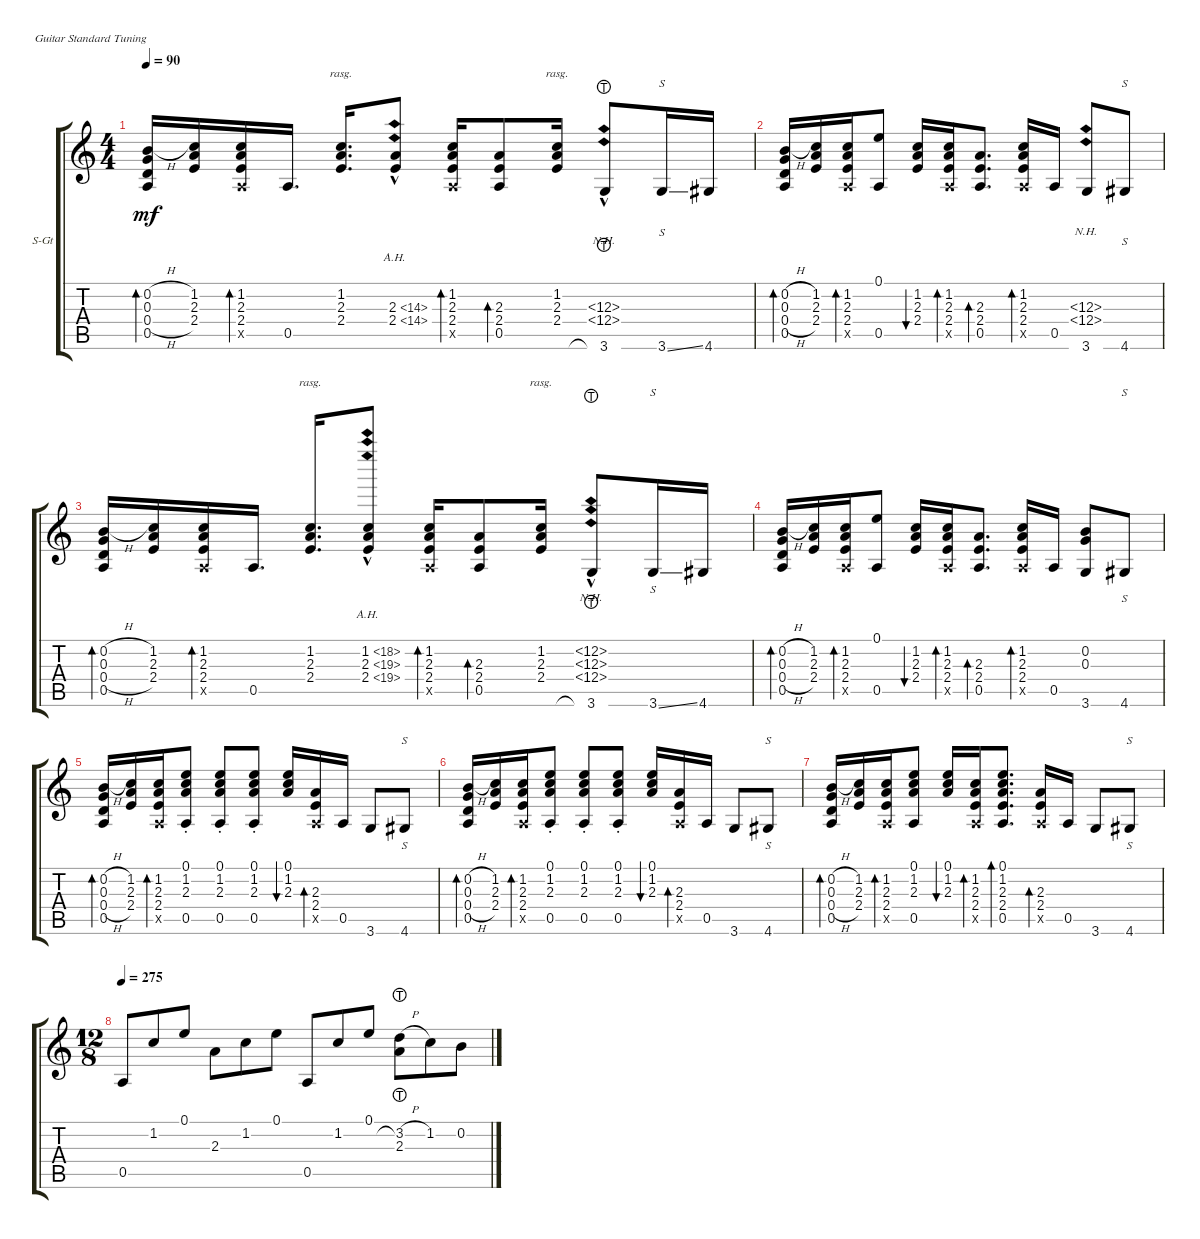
\defaultSystemsLayout 4
\bracketExtendMode groupsimilarinstruments
\firstSystemTrackNameOrientation horizontal
\otherSystemsTrackNameOrientation horizontal
\track ("Steel Guitar" "S-Gt") {instrument acousticguitarsteel}
\staff {score tabs}
\tuning (E4 B3 G3 D3 A2 E2)
\ts (4 4)
\tempo 90
\clef g2
\ks c
(0.5 0.4{h} 0.3{h} 0.2{h}).16{bd 30 dy mf} (1.2 2.3 2.4).16 (0.5{x} 2.4 2.3 1.2).16{bd 30} 0.5.16{d} (2.4 2.3 1.2).16{d rasg amitriplet} (2.3{ah 12 hac} 2.4{ah 12 hac}).8 (0.5{x} 2.4 2.3 1.2).16{bd 30} (0.5 2.4 2.3).8{bd 30} (1.2 2.3 2.4).16{rasg amitriplet} (3.6{lht} 12.3{nh hac} 12.4{nh hac}).8 3.6{ss}.16{s} 4.6.16 |
(0.5 0.4{h} 0.3{h} 0.2{h}).16{bd 30} (1.2 2.3 2.4).16 (0.5{x} 2.4 2.3 1.2).16{bd 30} (0.1 0.5).8 (1.2 2.3 2.4).16{bu 30} (0.5{x} 2.4 2.3 1.2).16{bd 30} (0.5 2.4 2.3).8{d bd 30} (0.5{x} 2.4 2.3 1.2).16{bd 30} 0.5.16 (3.6 12.3{nh} 12.4{nh}).8 4.6.8{s} |
(0.5 0.4{h} 0.3{h} 0.2{h}).16{bd 30} (1.2 2.3 2.4).16 (0.5{x} 2.4 2.3 1.2).16{bd 30} 0.5.16{d} (2.4 2.3 1.2).16{d rasg amitriplet} (2.3{ah 17 hac} 2.4{ah 17 hac} 1.2{ah 17 hac}).8 (0.5{x} 2.4 2.3 1.2).16{bd 30} (0.5 2.4 2.3).8{bd 30} (1.2 2.3 2.4).16{rasg amitriplet} (3.6{lht} 12.3{nh hac} 12.4{nh hac} 12.2{nh hac}).8 3.6{ss}.16{s} 4.6.16 |
(0.5 0.4{h} 0.3{h} 0.2{h}).16{bd 30} (1.2 2.3 2.4).16 (0.5{x} 2.4 2.3 1.2).16{bd 30} (0.1 0.5).8 (1.2 2.3 2.4).16{bu 30} (0.5{x} 2.4 2.3 1.2).16{bd 30} (0.5 2.4 2.3).8{d bd 30} (0.5{x} 2.4 2.3 1.2).16{bd 30} 0.5.16 (3.6 0.2 0.3).8 4.6.8{s} |
(0.5 0.4{h} 0.3{h} 0.2{h}).16{bd 30} (1.2 2.3 2.4).16 (0.5{x} 2.4 2.3 1.2).16{bd 30} (0.5{st} 0.1{st} 1.2{st} 2.3{st}).8 (2.3{st} 1.2{st} 0.1{st} 0.5{st}).8 (0.5{st} 2.3{st} 1.2{st} 0.1{st}).8 (0.1 1.2 2.3).16{bu 30} (2.4 0.5{x} 2.3).16{bd 30} 0.5.16 3.6.8 4.6.8{s} |
(0.5 0.4{h} 0.3{h} 0.2{h}).16{bd 30} (1.2 2.3 2.4).16 (0.5{x} 2.4 2.3 1.2).16{bd 30} (0.5{st} 0.1{st} 1.2{st} 2.3{st}).8 (2.3{st} 1.2{st} 0.1{st} 0.5{st}).8 (0.5{st} 2.3{st} 1.2{st} 0.1{st}).8 (0.1 1.2 2.3).16{bu 30} (2.4 0.5{x} 2.3).16{bd 30} 0.5.16 3.6.8 4.6.8{s} |
(0.5 0.4{h} 0.3{h} 0.2{h}).16{bd 30} (1.2 2.3 2.4).16 (0.5{x} 2.4 2.3 1.2).16{bd 30} (0.5 0.1 1.2 2.3).8 (2.3 1.2 0.1).16{bu 30} (0.5{x} 2.3 1.2 2.4).16{bd 30} (0.1 1.2 2.3 2.4 0.5).8{d bd 30} (2.4 0.5{x} 2.3).16{bd 30} 0.5.16 3.6.8 4.6.8{s} |
\ts (12 8)
\tempo 275
0.5.8 1.2.8 0.1.8 2.3.8 1.2.8 0.1.8 0.5.8 1.2.8 0.1.8 (2.3 3.2{h lht}).8 1.2.8 0.2.8
